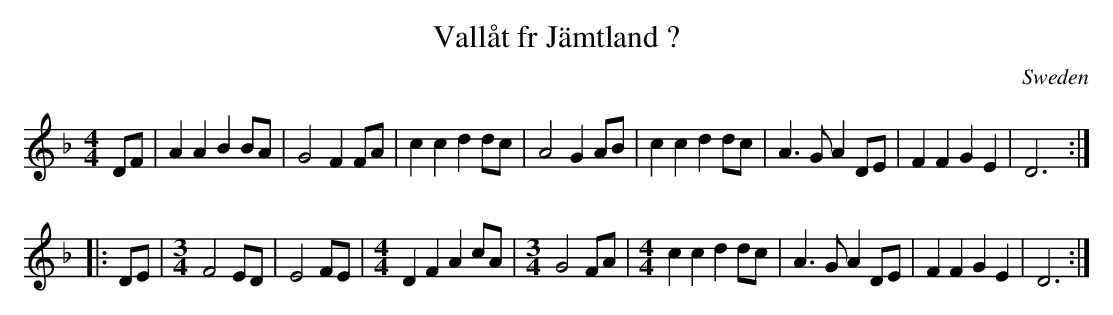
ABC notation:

X:1
T:Vallåt fr Jämtland ?
M:4/4
O:Sweden
K:D minor
DF | \
A2A2B2BA | G4F2FA | c2c2d2dc | A4G2AB |\
c2c2d2dc | A3GA2DE | F2F2G2E2 | D6 :|
|:\
DE |\
M:3/4
F4ED | E4FE |\
M:4/4
D2F2A2cA |\
M:3/4
G4FA |\
M:4/4
c2c2d2dc | A3GA2DE | F2F2G2E2 | D6 :|
